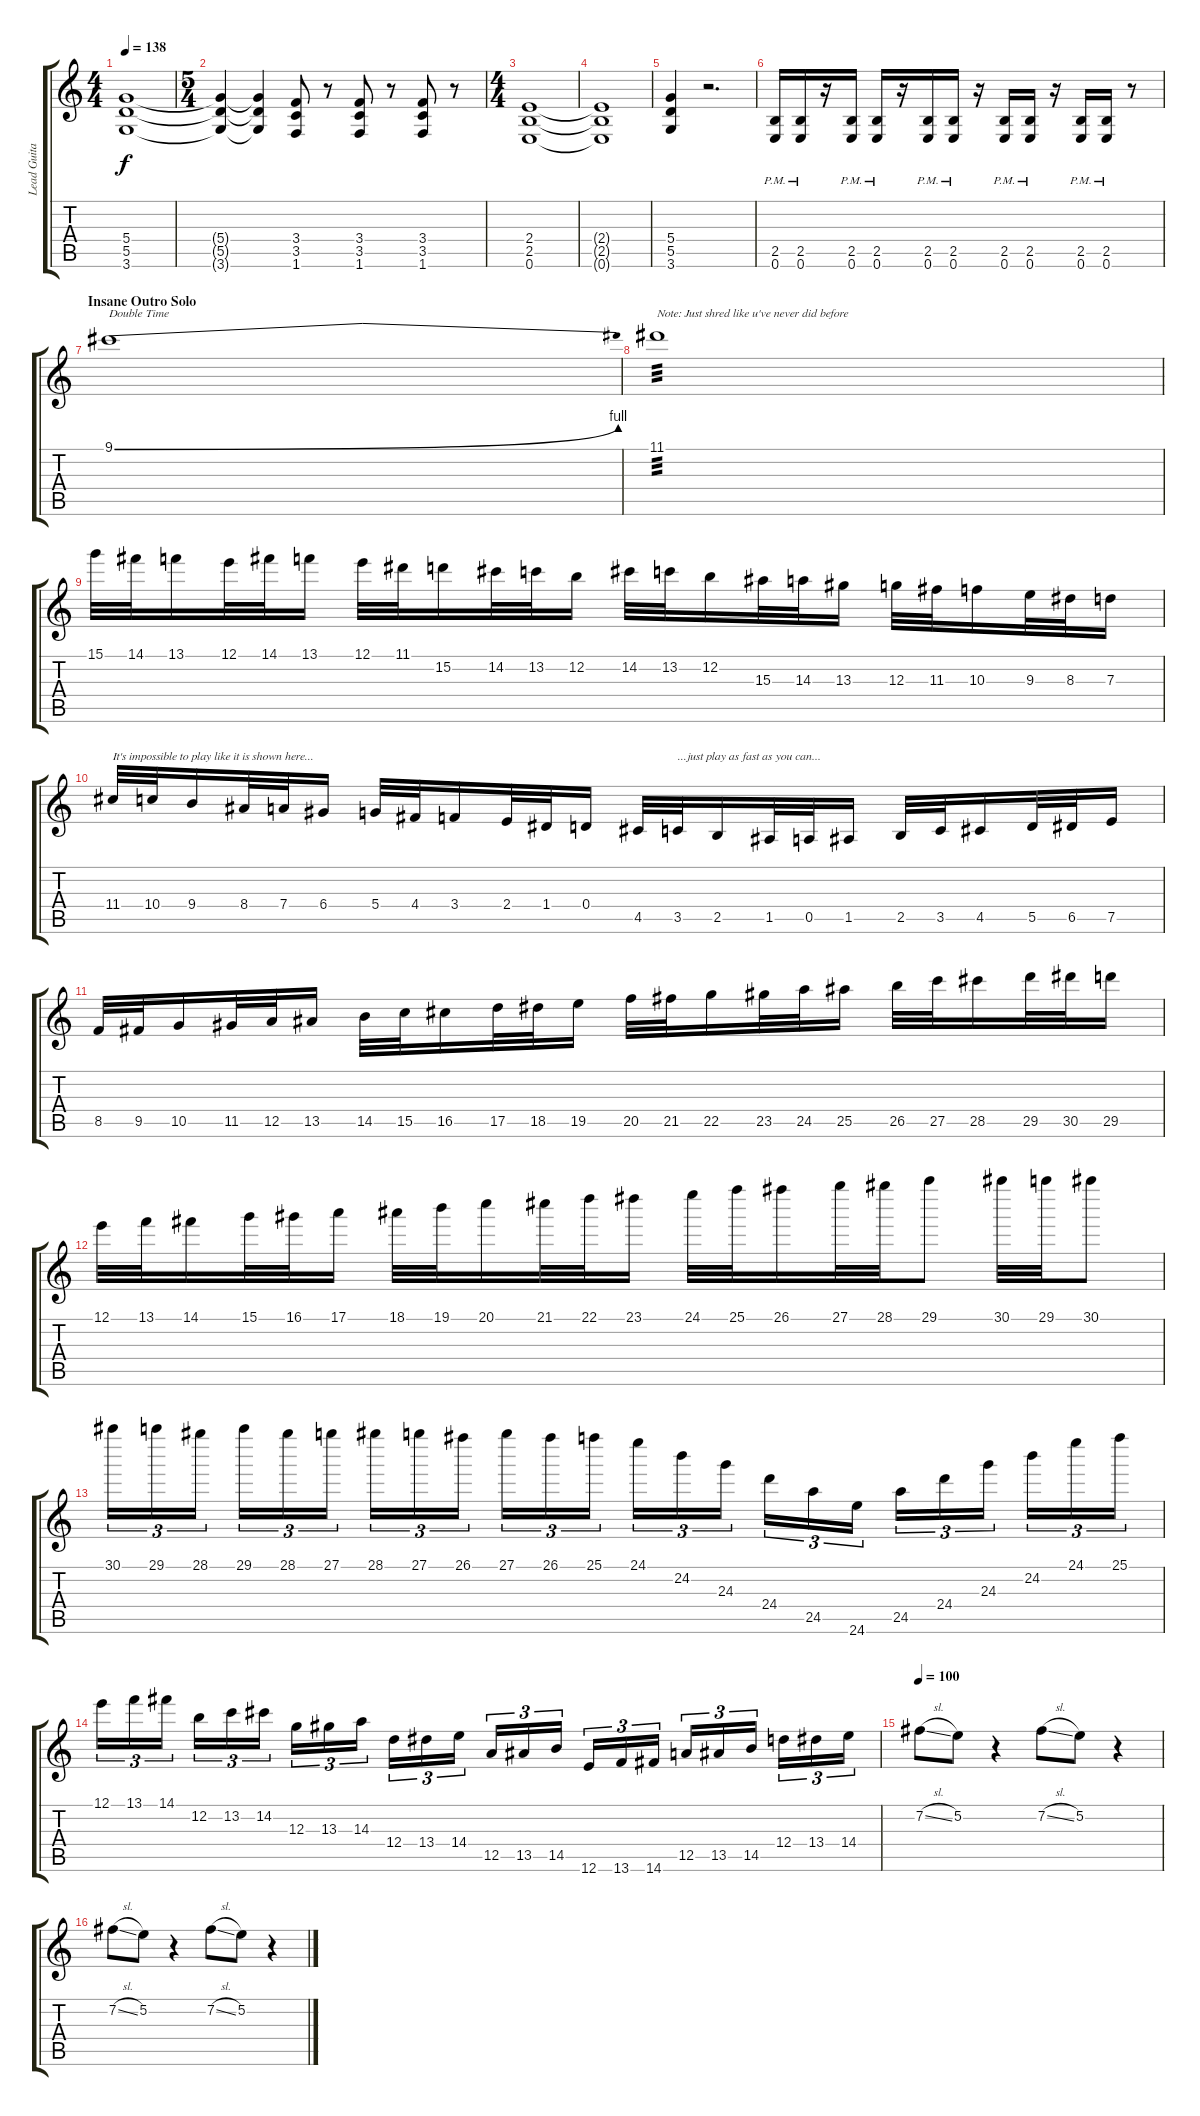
\track ("Lead Guitar 2" "Lead Guita") {instrument distortionguitar}
\staff {score tabs}
\tuning (E4 B3 G3 D3 A2 E2) {hide}
\ts (4 4)
\tempo 138
\clef g2
\ks c
(5.4 5.5 3.6).1{dy f} |
\ts (5 4)
(5.4{t} 5.5{t} 3.6{t}).4 (5.4{t} 5.5{t} 3.6{t}).4 (3.4 3.5 1.6).8 r.8 (3.4 3.5 1.6).8 r.8 (3.4 3.5 1.6).8 r.8 |
\ts (4 4)
(2.4 2.5 0.6).1 |
(2.4{t} 2.5{t} 0.6{t}).1 |
(5.4 5.5 3.6).4 r.2{d} |
(2.5{pm} 0.6{pm}).16 (2.5{pm} 0.6{pm}).16 r.16 (2.5{pm} 0.6{pm}).16 (2.5{pm} 0.6{pm}).16 r.16 (2.5{pm} 0.6{pm}).16 (2.5{pm} 0.6{pm}).16 r.16 (2.5{pm} 0.6{pm}).16 (2.5{pm} 0.6{pm}).16 r.16 (2.5{pm} 0.6{pm}).16 (2.5{pm} 0.6{pm}).16 r.8 |
\section ("" "Insane Outro Solo")
9.1{be (bend 0 0 60 4)}.1{txt "Double Time"} |
11.1.1{txt "Note: Just shred like u've never did before" tp 3} |
15.1.32 14.1.32 13.1.16 12.1.32 14.1.32 13.1.16 12.1.32 11.1.32 15.2.16 14.2.32 13.2.32 12.2.16 14.2.32 13.2.32 12.2.16 15.3.32 14.3.32 13.3.16 12.3.32 11.3.32 10.3.16 9.3.32 8.3.32 7.3.16 |
11.4.32{txt "It's impossible to play like it is shown here..."} 10.4.32 9.4.16 8.4.32 7.4.32 6.4.16 5.4.32 4.4.32 3.4.16 2.4.32 1.4.32 0.4.16 4.5.32 3.5.32{txt "...just play as fast as you can..."} 2.5.16 1.5.32 0.5.32 1.5.16 2.5.32 3.5.32 4.5.16 5.5.32 6.5.32 7.5.16 |
8.5.32 9.5.32 10.5.16 11.5.32 12.5.32 13.5.16 14.5.32 15.5.32 16.5.16 17.5.32 18.5.32 19.5.16 20.5.32 21.5.32 22.5.16 23.5.32 24.5.32 25.5.16 26.5.32 27.5.32 28.5.16 29.5.32 30.5.32 29.5.16 |
12.1.32 13.1.32 14.1.16 15.1.32 16.1.32 17.1.16 18.1.32 19.1.32 20.1.16 21.1.32 22.1.32 23.1.16 24.1.32 25.1.32 26.1.16 27.1.32 28.1.32 29.1.8 30.1.32 29.1.32 30.1.8 |
30.1.16{tu (3 2)} 29.1.16{tu (3 2)} 28.1.16{tu (3 2)} 29.1.16{tu (3 2)} 28.1.16{tu (3 2)} 27.1.16{tu (3 2)} 28.1.16{tu (3 2)} 27.1.16{tu (3 2)} 26.1.16{tu (3 2)} 27.1.16{tu (3 2)} 26.1.16{tu (3 2)} 25.1.16{tu (3 2)} 24.1.16{tu (3 2)} 24.2.16{tu (3 2)} 24.3.16{tu (3 2)} 24.4.16{tu (3 2)} 24.5.16{tu (3 2)} 24.6.16{tu (3 2)} 24.5.16{tu (3 2)} 24.4.16{tu (3 2)} 24.3.16{tu (3 2)} 24.2.16{tu (3 2)} 24.1.16{tu (3 2)} 25.1.16{tu (3 2)} |
12.1.16{tu (3 2)} 13.1.16{tu (3 2)} 14.1.16{tu (3 2)} 12.2.16{tu (3 2)} 13.2.16{tu (3 2)} 14.2.16{tu (3 2)} 12.3.16{tu (3 2)} 13.3.16{tu (3 2)} 14.3.16{tu (3 2)} 12.4.16{tu (3 2)} 13.4.16{tu (3 2)} 14.4.16{tu (3 2)} 12.5.16{tu (3 2)} 13.5.16{tu (3 2)} 14.5.16{tu (3 2)} 12.6.16{tu (3 2)} 13.6.16{tu (3 2)} 14.6.16{tu (3 2)} 12.5.16{tu (3 2)} 13.5.16{tu (3 2)} 14.5.16{tu (3 2)} 12.4.16{tu (3 2)} 13.4.16{tu (3 2)} 14.4.16{tu (3 2)} |
\tempo 100
7.2{sl}.8{volume 15} 5.2.8 r.4 7.2{sl}.8{volume 13 balance 0} 5.2.8 r.4 |
7.2{sl}.8{volume 11 balance 16} 5.2.8 r.4 7.2{sl}.8{volume 9 balance 0} 5.2.8 r.4
